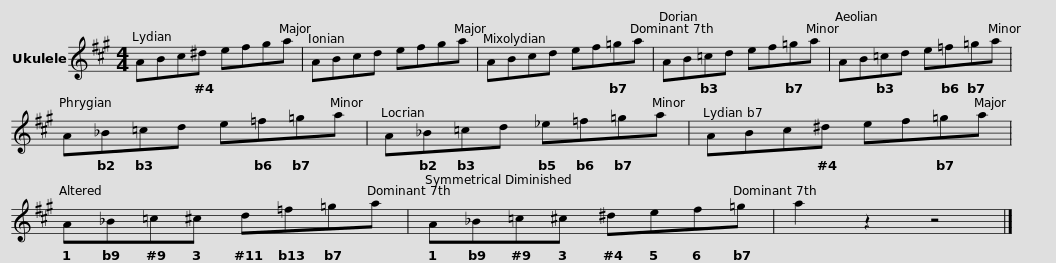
X:1
L:1/8
M:4/4
I:linebreak $
K:A
V:1 treble
V:1
 ABc^d efga | ABcd efga |$ ABcd ef=ga | AB=cd ef=ga |$ AB=cd e=f=ga | %5
 A_B=cd e=f=ga |$ A_B=cd _e=f=ga | ABc^d ef=ga |$ A_B=c^c d=f=ga | A_B=c^c ^def=g | %10
 a2 z2 z4 |] %11
